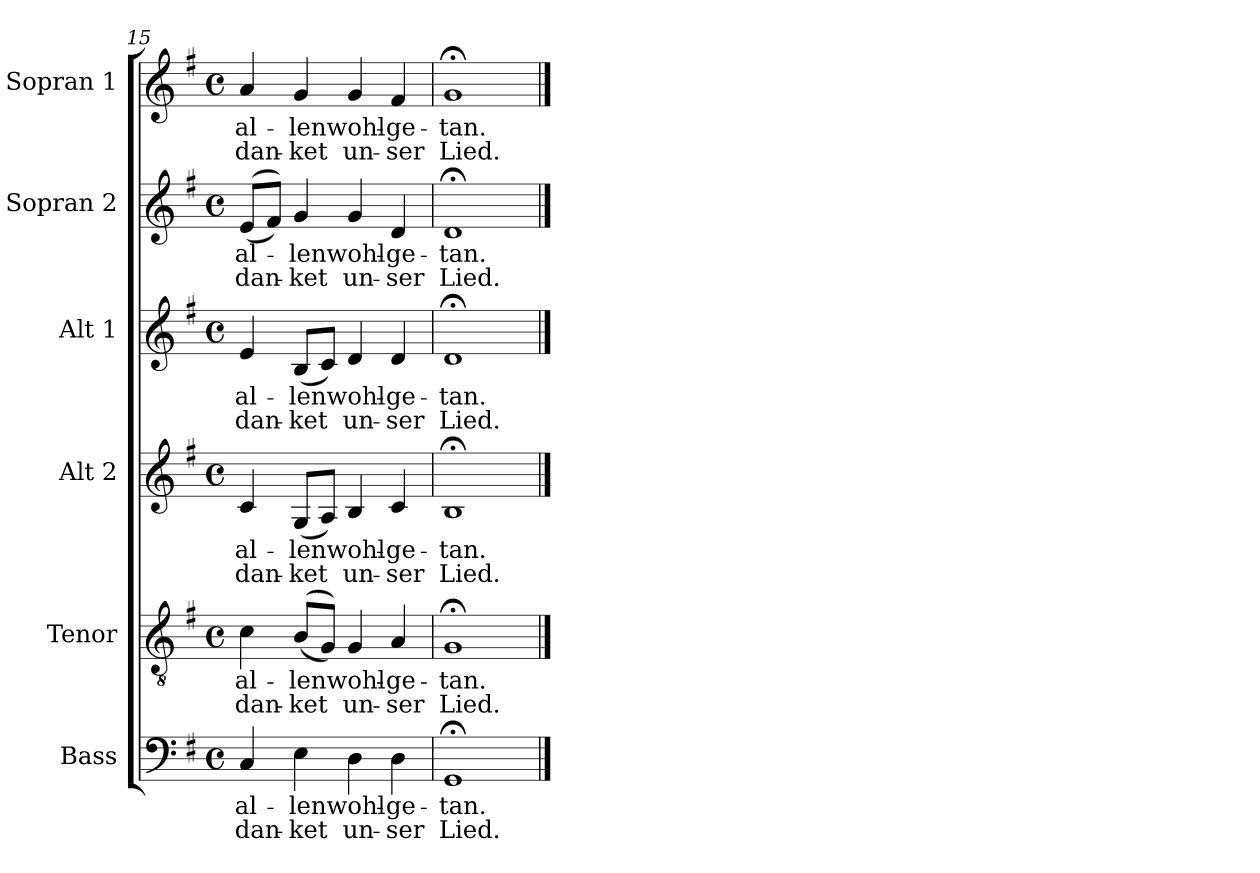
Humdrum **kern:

**kern	**text	**text	**kern	**text	**text	**kern	**text	**text	**kern	**text	**text	**kern	**text	**text	**kern	**text	**text
*part6	*part6	*part6	*part5	*part5	*part5	*part4	*part4	*part4	*part3	*part3	*part3	*part2	*part2	*part2	*part1	*part1	*part1
*staff6	*staff6	*staff6	*staff5	*staff5	*staff5	*staff4	*staff4	*staff4	*staff3	*staff3	*staff3	*staff2	*staff2	*staff2	*staff1	*staff1	*staff1
*I"Bass	*	*	*I"Tenor	*	*	*I"Alt 2	*	*	*I"Alt 1	*	*	*I"Sopran 2	*	*	*I"Sopran 1	*	*
*I'B	*	*	*I'T	*	*	*I'A 2	*	*	*I'A 1	*	*	*I'S 2	*	*	*I'S 1	*	*
*clefF4	*	*	*clefGv2	*	*	*clefG2	*	*	*clefG2	*	*	*clefG2	*	*	*clefG2	*	*
*k[f#]	*	*	*k[f#]	*	*	*k[f#]	*	*	*k[f#]	*	*	*k[f#]	*	*	*k[f#]	*	*
*G:	*	*	*G:	*	*	*G:	*	*	*G:	*	*	*G:	*	*	*G:	*	*
*M4/4	*	*	*M4/4	*	*	*M4/4	*	*	*M4/4	*	*	*M4/4	*	*	*M4/4	*	*
*met(c)	*	*	*met(c)	*	*	*met(c)	*	*	*met(c)	*	*	*met(c)	*	*	*met(c)	*	*
=15	=15	=15	=15	=15	=15	=15	=15	=15	=15	=15	=15	=15	=15	=15	=15	=15	=15
!	!LO:LY:b	!LO:LY:b	!	!LO:LY:b	!LO:LY:b	!	!LO:LY:b	!LO:LY:b	!	!LO:LY:b	!LO:LY:b	!	!LO:LY:b	!LO:LY:b	!	!LO:LY:b	!LO:LY:b
4C/	al-	dan-	4c\	al-	dan-	4c/	al-	dan-	4e/	al-	dan-	((8e/L	al-	dan-	4a/	al-	dan-
.	.	.	.	.	.	.	.	.	.	.	.	8f#/J))	.	.	.	.	.
!	!LO:LY:b	!LO:LY:b	!	!LO:LY:b	!LO:LY:b	!	!LO:LY:b	!LO:LY:b	!	!LO:LY:b	!LO:LY:b	!	!LO:LY:b	!LO:LY:b	!	!LO:LY:b	!LO:LY:b
4E\	-len	-ket	((8B/L	-len	-ket	(8G/L	-len	-ket	(8B/L	-len	-ket	4g/	-len	-ket	4g/	-len	-ket
.	.	.	8G/J))	.	.	8A/J)	.	.	8c/J)	.	.	.	.	.	.	.	.
!	!LO:LY:b	!LO:LY:b	!	!LO:LY:b	!LO:LY:b	!	!LO:LY:b	!LO:LY:b	!	!LO:LY:b	!LO:LY:b	!	!LO:LY:b	!LO:LY:b	!	!LO:LY:b	!LO:LY:b
4D\	wohl-	un-	4G/	wohl-	un-	4B/	wohl-	un-	4d/	wohl-	un-	4g/	wohl-	un-	4g/	wohl-	un-
!	!LO:LY:b	!LO:LY:b	!	!LO:LY:b	!LO:LY:b	!	!LO:LY:b	!LO:LY:b	!	!LO:LY:b	!LO:LY:b	!	!LO:LY:b	!LO:LY:b	!	!LO:LY:b	!LO:LY:b
4D\	-ge-	-ser	4A/	-ge-	-ser	4c/	-ge-	-ser	4d/	-ge-	-ser	4d/	-ge-	-ser	4f#/	-ge-	-ser
=16	=16	=16	=16	=16	=16	=16	=16	=16	=16	=16	=16	=16	=16	=16	=16	=16	=16
!	!LO:LY:b	!LO:LY:b	!	!LO:LY:b	!LO:LY:b	!	!LO:LY:b	!LO:LY:b	!	!LO:LY:b	!LO:LY:b	!	!LO:LY:b	!LO:LY:b	!	!LO:LY:b	!LO:LY:b
1GG;<	-tan.	Lied.	1G;<	-tan.	Lied.	1B;<	-tan.	Lied.	1d;<	-tan.	Lied.	1d;<	-tan.	Lied.	1g;<	-tan.	Lied.
==	==	==	==	==	==	==	==	==	==	==	==	==	==	==	==	==	==
*-	*-	*-	*-	*-	*-	*-	*-	*-	*-	*-	*-	*-	*-	*-	*-	*-	*-
